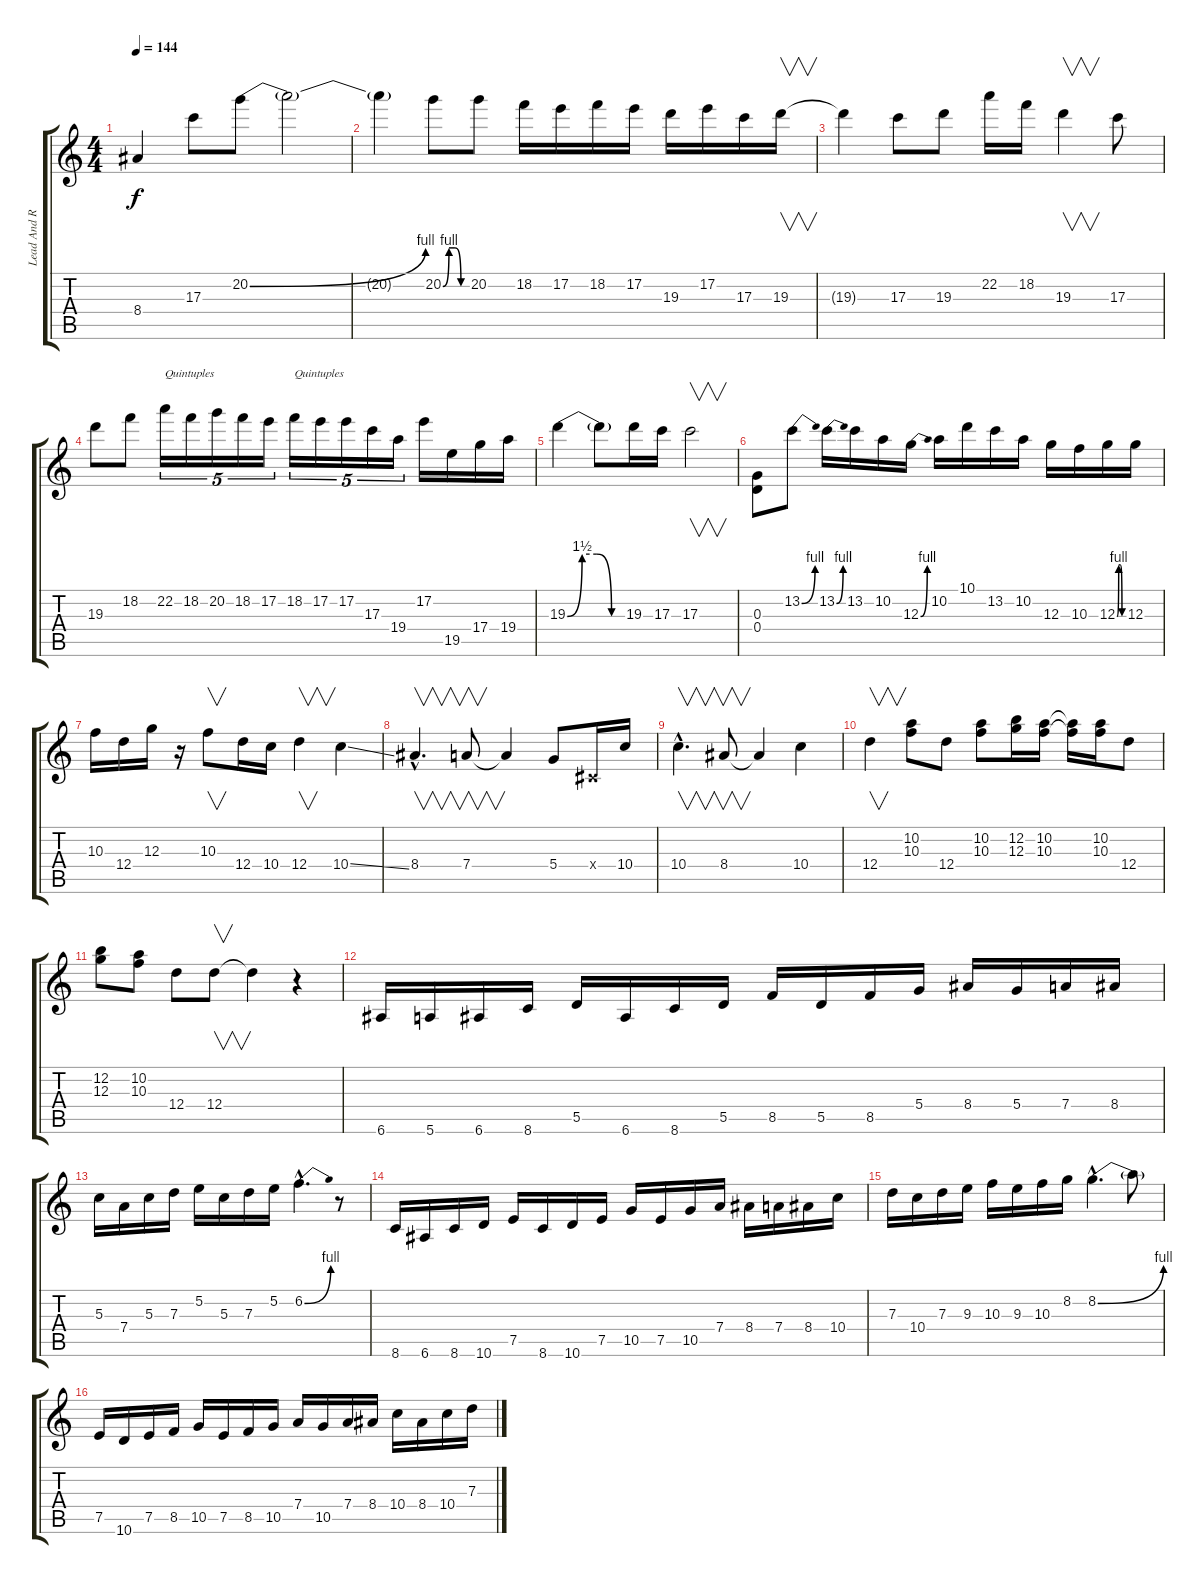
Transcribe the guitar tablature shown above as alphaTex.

\track ("Lead And Rhythm Guitar" "Lead And R") {instrument overdrivenguitar}
\staff {score tabs}
\tuning (E4 B3 G3 D3 A2 E2) {hide}
\ts (4 4)
\tempo 144
\clef g2
\ks c
8.4.4{dy f} 17.3.8 20.2{be (bend 0 0 60 4)}.8 20.2{t}.2 |
20.2{t}.4 20.2{be (custom 0 0 15 4 30 4 45 0 60 0)}.8 20.2.8 18.2.16 17.2.16 18.2.16 17.2.16 19.3.16 17.2.16 17.3.16 19.3.16{v} |
19.3{t}.4 17.3.8 19.3.8 22.2.16 18.2.16 19.3.4{v} 17.3.8 |
19.3.8 18.2.8 22.2.16{tu (5 4) txt "Quintuples"} 18.2.16{tu (5 4)} 20.2.16{tu (5 4)} 18.2.16{tu (5 4)} 17.2.16{tu (5 4)} 18.2.16{tu (5 4) txt "Quintuples"} 17.2.16{tu (5 4)} 17.2.16{tu (5 4)} 17.3.16{tu (5 4)} 19.4.16{tu (5 4)} 17.2.16 19.5.16 17.4.16 19.4.16 |
19.3{be (custom 0 0 15 6 30 6 45 0 60 0)}.4 19.3{t}.8 19.3.16 17.3.16 17.3.2{v} |
(0.3 0.4).8 13.2{be (bend 0 0 60 4)}.8 13.2{be (bend 0 0 60 4)}.16 13.2.16 10.2.16 12.3{be (bend 0 0 60 4)}.16 10.2.16 10.1.16 13.2.16 10.2.16 12.3.16 10.3.16 12.3{be (custom 0 0 15 4 30 4 45 0 60 0)}.16 12.3.16 |
10.3.16 12.4.16 12.3.16 r.16 10.3.8{v} 12.4.16 10.4.16 12.4.4{v} 10.4{ss}.4 |
8.4{hac}.4{v d} 7.4.8{v} 7.4{t}.4 5.4.8 -1.4{x}.16 10.4.16 |
10.4{hac}.4{v d} 8.4.8{v} 8.4{t}.4 10.4.4 |
12.4.4{v} (10.2 10.3).8 12.4.8 (10.2 10.3).8 (12.2 12.3).16 (10.2 10.3).16 (10.2{t} 10.3{t}).16 (10.2 10.3).16 12.4.8 |
(12.2 12.3).8 (10.2 10.3).8 12.4.8 12.4.8{v} 12.4{t}.4 r.4 |
6.6.16 5.6.16 6.6.16 8.6.16 5.5.16 6.6.16 8.6.16 5.5.16 8.5.16 5.5.16 8.5.16 5.4.16 8.4.16 5.4.16 7.4.16 8.4.16 |
5.3.16 7.4.16 5.3.16 7.3.16 5.2.16 5.3.16 7.3.16 5.2.16 6.2{be (bend 0 0 60 4) hac}.4{d} r.8 |
8.6.16 6.6.16 8.6.16 10.6.16 7.5.16 8.6.16 10.6.16 7.5.16 10.5.16 7.5.16 10.5.16 7.4.16 8.4.16 7.4.16 8.4.16 10.4.16 |
7.3.16 10.4.16 7.3.16 9.3.16 10.3.16 9.3.16 10.3.16 8.2.16 8.2{be (bend 0 0 60 4) hac}.4{d} 8.2{t}.8 |
7.5.16 10.6.16 7.5.16 8.5.16 10.5.16 7.5.16 8.5.16 10.5.16 7.4.16 10.5.16 7.4.16 8.4.16 10.4.16 8.4.16 10.4.16 7.3.16
